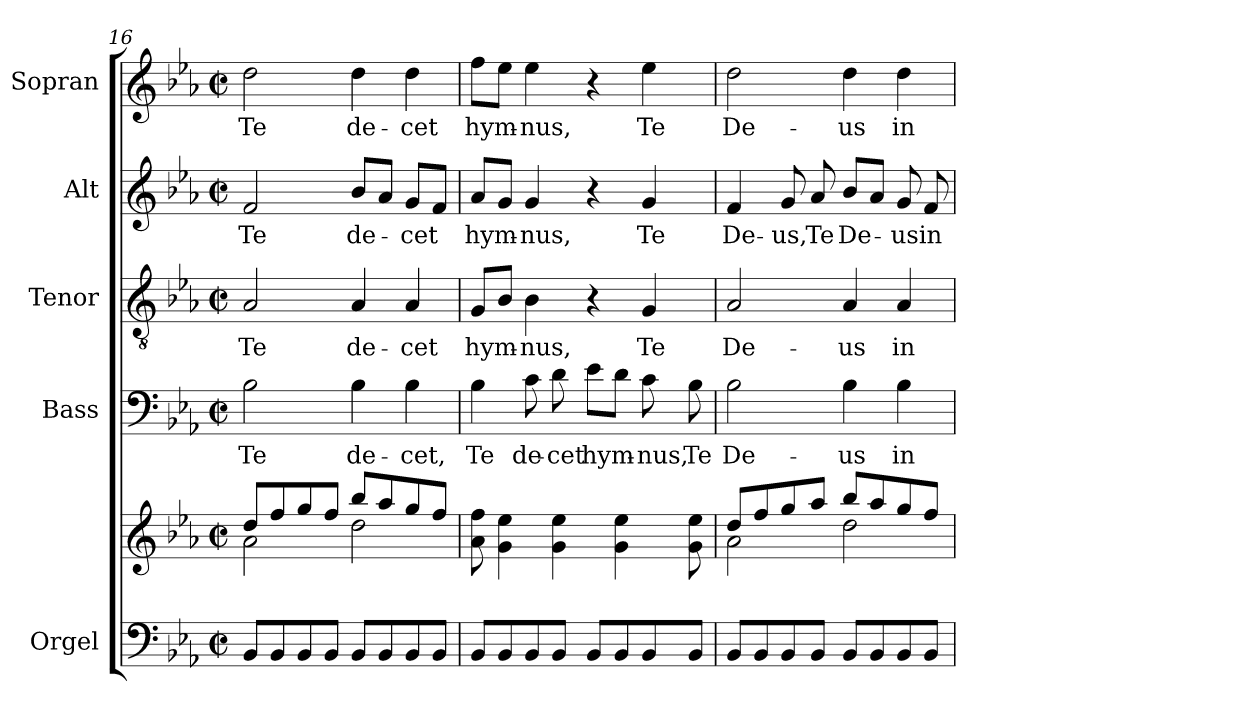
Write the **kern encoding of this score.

**kern	**kern	**kern	**text	**kern	**text	**kern	**text	**kern	**text
*part5	*part5	*part4	*part4	*part3	*part3	*part2	*part2	*part1	*part1
*staff6	*staff5	*staff4	*staff4	*staff3	*staff3	*staff2	*staff2	*staff1	*staff1
*I"Orgel	*	*I"Bass	*	*I"Tenor	*	*I"Alt	*	*I"Sopran	*
*I'Org.	*	*I'B.	*	*I'T.	*	*I'A.	*	*I'S.	*
*clefF4	*clefG2	*clefF4	*	*clefGv2	*	*clefG2	*	*clefG2	*
*k[b-e-a-]	*k[b-e-a-]	*k[b-e-a-]	*	*k[b-e-a-]	*	*k[b-e-a-]	*	*k[b-e-a-]	*
*E-:	*E-:	*E-:	*	*E-:	*	*E-:	*	*E-:	*
*M2/2	*M2/2	*M2/2	*	*M2/2	*	*M2/2	*	*M2/2	*
*met(c|)	*met(c|)	*met(c|)	*	*met(c|)	*	*met(c|)	*	*met(c|)	*
=16	=16	=16	=16	=16	=16	=16	=16	=16	=16
*	*^	*	*	*	*	*	*	*	*
!	!	!	!	!LO:LY:b	!	!LO:LY:b	!	!LO:LY:b	!	!LO:LY:b
8BB-/L	8dd/L	2a-\	2B-\	Te	2A-/	Te	2f/	Te	2dd\	Te
8BB-/	8ff/	.	.	.	.	.	.	.	.	.
8BB-/	8gg/	.	.	.	.	.	.	.	.	.
8BB-/J	8ff/J	.	.	.	.	.	.	.	.	.
!	!	!	!	!LO:LY:b	!	!LO:LY:b	!	!LO:LY:b	!	!LO:LY:b
8BB-/L	8bb-/L	2dd\	4B-\	de-	4A-/	de-	8b-/L	de-	4dd\	de-
8BB-/	8aa-/	.	.	.	.	.	8a-/J	.	.	.
!	!	!	!	!LO:LY:b	!	!LO:LY:b	!	!LO:LY:b	!	!LO:LY:b
8BB-/	8gg/	.	4B-\	-cet,	4A-/	-cet	8g/L	-cet	4dd\	-cet
8BB-/J	8ff/J	.	.	.	.	.	8f/J	.	.	.
*	*v	*v	*	*	*	*	*	*	*	*
=17	=17	=17	=17	=17	=17	=17	=17	=17	=17
!	!	!	!LO:LY:b	!	!LO:LY:b	!	!LO:LY:b	!	!LO:LY:b
8BB-/L	8a-\ 8ff\	4B-\	Te	8G/L	hym-	8a-/L	hym-	8ff\L	hym-
8BB-/	4g\ 4ee-\	.	.	8B-/J	.	8g/J	.	8ee-\J	.
!	!	!	!LO:LY:b	!	!LO:LY:b	!	!LO:LY:b	!	!LO:LY:b
8BB-/	.	8c\	de-	4B-\	-nus,	4g/	-nus,	4ee-\	-nus,
!	!	!	!LO:LY:b	!	!	!	!	!	!
8BB-/J	4g\ 4ee-\	8d\	-cet	.	.	.	.	.	.
!	!	!	!LO:LY:b	!	!	!	!	!	!
8BB-/L	.	8e-\L	hym-	4r	.	4r	.	4r	.
8BB-/	4g\ 4ee-\	8d\J	.	.	.	.	.	.	.
!	!	!	!LO:LY:b	!	!LO:LY:b	!	!LO:LY:b	!	!LO:LY:b
8BB-/	.	8c\	-nus,	4G/	Te	4g/	Te	4ee-\	Te
!	!	!	!LO:LY:b	!	!	!	!	!	!
8BB-/J	8g\ 8ee-\	8B-\	Te	.	.	.	.	.	.
=18	=18	=18	=18	=18	=18	=18	=18	=18	=18
*	*^	*	*	*	*	*	*	*	*
!	!	!	!	!LO:LY:b	!	!LO:LY:b	!	!LO:LY:b	!	!LO:LY:b
8BB-/L	8dd/L	2a-\	2B-\	De-	2A-/	De-	4f/	De-	2dd\	De-
8BB-/	8ff/	.	.	.	.	.	.	.	.	.
!	!	!	!	!	!	!	!	!LO:LY:b	!	!
8BB-/	8gg/	.	.	.	.	.	8g/	-us,	.	.
!	!	!	!	!	!	!	!	!LO:LY:b	!	!
8BB-/J	8aa-/J	.	.	.	.	.	8a-/	Te	.	.
!	!	!	!	!LO:LY:b	!	!LO:LY:b	!	!LO:LY:b	!	!LO:LY:b
8BB-/L	8bb-/L	2dd\	4B-\	-us	4A-/	-us	8b-/L	De-	4dd\	-us
8BB-/	8aa-/	.	.	.	.	.	8a-/J	.	.	.
!	!	!	!	!LO:LY:b	!	!LO:LY:b	!	!LO:LY:b	!	!LO:LY:b
8BB-/	8gg/	.	4B-\	in	4A-/	in	8g/	-us	4dd\	in
!	!	!	!	!	!	!	!	!LO:LY:b	!	!
8BB-/J	8ff/J	.	.	.	.	.	8f/	in	.	.
*	*v	*v	*	*	*	*	*	*	*	*
=	=	=	=	=	=	=	=	=	=
*-	*-	*-	*-	*-	*-	*-	*-	*-	*-
